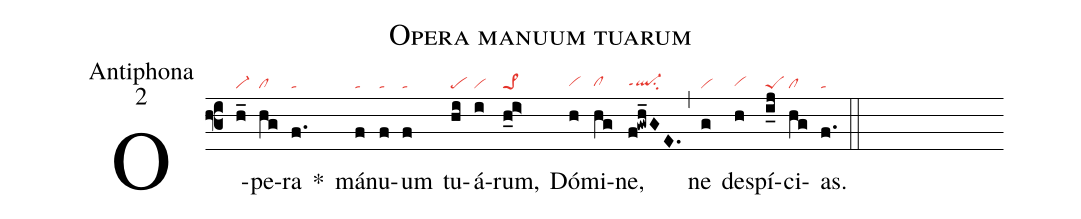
name: Opera manuum tuarum;
office-part: Antiphona;
mode: 2;
nabc-lines: 1;
%%
(f3)
O(h_|vi-)pe(hg|cl)ra(f.|ta) *()
má(f|ta)nu(f|ta)um(f|ta) tu(hi|pe)á(i|vi)rum,(h_i>|pe>1) Dó(h|vihg)mi(hg|clhg)ne,(f!gwh_GE.|ql-hgppt1su2) (,)
ne(g|vi) de(h|vihg)spí(i_j|peS)ci(hg|cl)as.(f.|ta) (::)
